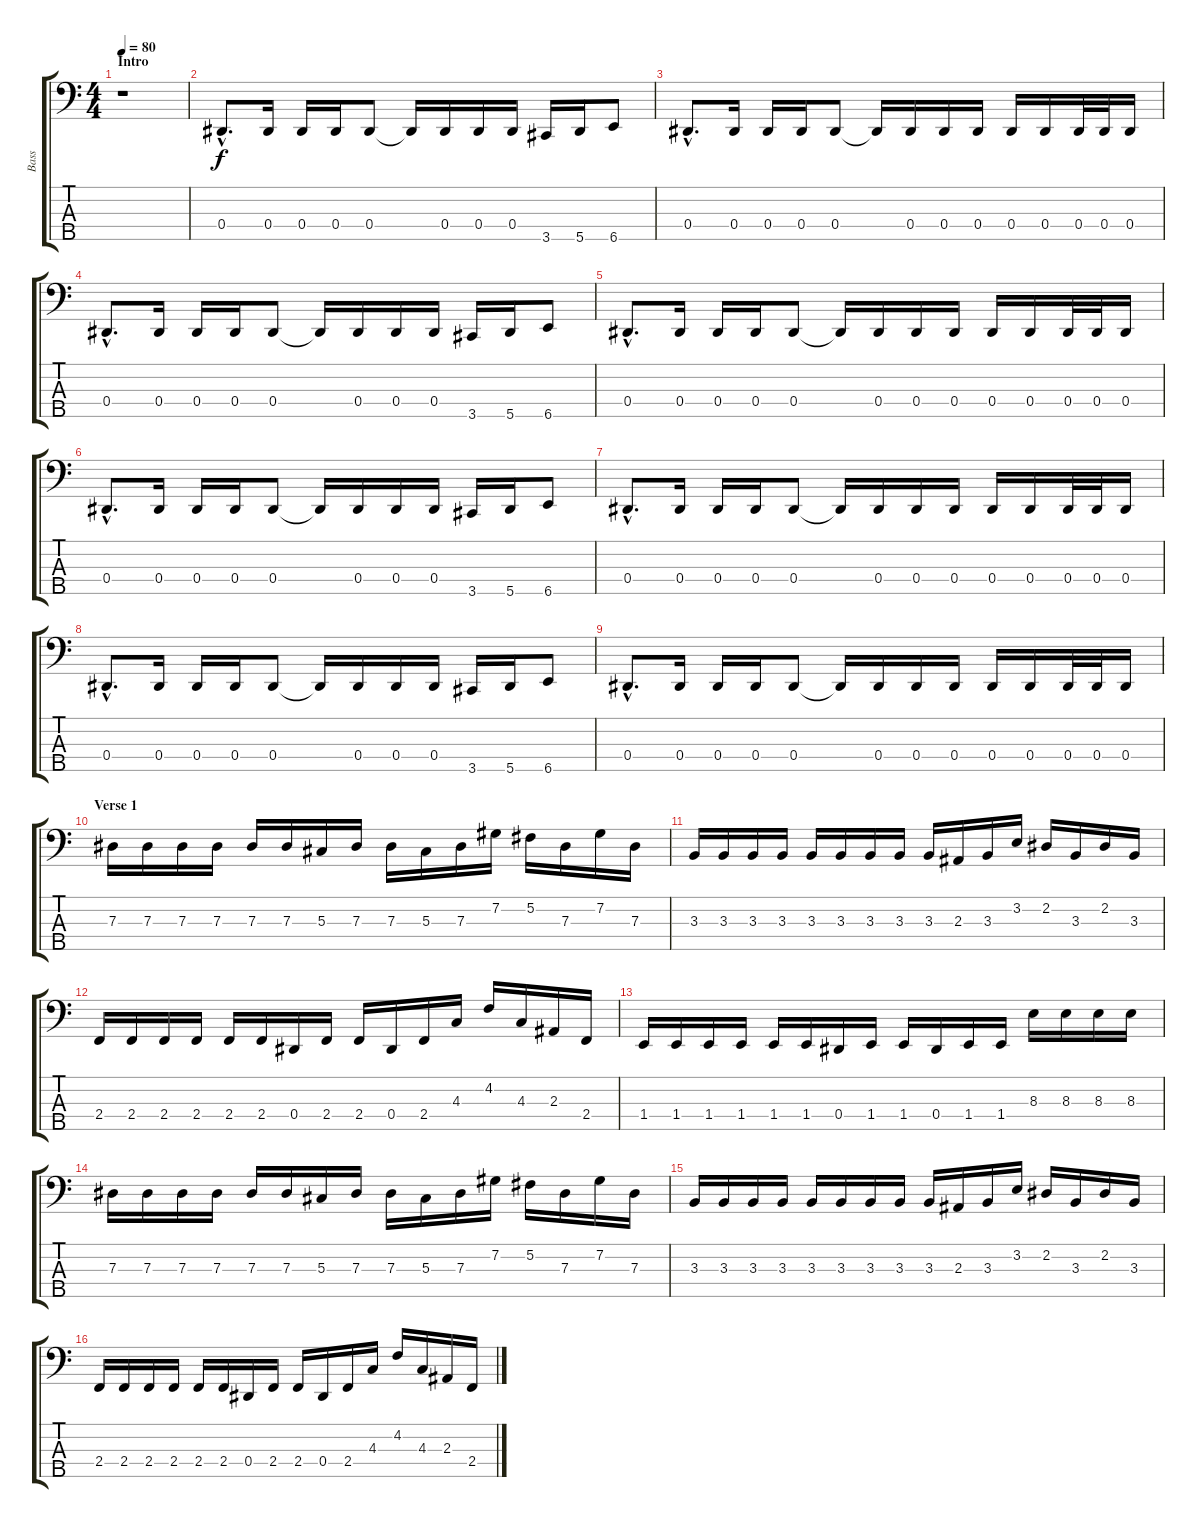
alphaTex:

\track ("Bass" "Bass") {instrument electricbasspick}
\staff {score tabs}
\tuning (Gb2 Db2 Ab1 Eb1 Bb0) {hide}
\ts (4 4)
\section ("" "Intro")
\tempo 80
\clef f4
\ks c
r.1{dy f instrument electricbasspick} |
0.4{hac}.8{d} 0.4.16 0.4.16 0.4.16 0.4.8 0.4{t}.16 0.4.16 0.4.16 0.4.16 3.5.16 5.5.16 6.5.8 |
0.4{hac}.8{d} 0.4.16 0.4.16 0.4.16 0.4.8 0.4{t}.16 0.4.16 0.4.16 0.4.16 0.4.16 0.4.16 0.4.32 0.4.32 0.4.16 |
0.4{hac}.8{d} 0.4.16 0.4.16 0.4.16 0.4.8 0.4{t}.16 0.4.16 0.4.16 0.4.16 3.5.16 5.5.16 6.5.8 |
0.4{hac}.8{d} 0.4.16 0.4.16 0.4.16 0.4.8 0.4{t}.16 0.4.16 0.4.16 0.4.16 0.4.16 0.4.16 0.4.32 0.4.32 0.4.16 |
0.4{hac}.8{d} 0.4.16 0.4.16 0.4.16 0.4.8 0.4{t}.16 0.4.16 0.4.16 0.4.16 3.5.16 5.5.16 6.5.8 |
0.4{hac}.8{d} 0.4.16 0.4.16 0.4.16 0.4.8 0.4{t}.16 0.4.16 0.4.16 0.4.16 0.4.16 0.4.16 0.4.32 0.4.32 0.4.16 |
0.4{hac}.8{d} 0.4.16 0.4.16 0.4.16 0.4.8 0.4{t}.16 0.4.16 0.4.16 0.4.16 3.5.16 5.5.16 6.5.8 |
0.4{hac}.8{d} 0.4.16 0.4.16 0.4.16 0.4.8 0.4{t}.16 0.4.16 0.4.16 0.4.16 0.4.16 0.4.16 0.4.32 0.4.32 0.4.16 |
\section ("" "Verse 1")
7.3.16 7.3.16 7.3.16 7.3.16 7.3.16 7.3.16 5.3.16 7.3.16 7.3.16 5.3.16 7.3.16 7.2.16 5.2.16 7.3.16 7.2.16 7.3.16 |
3.3.16 3.3.16 3.3.16 3.3.16 3.3.16 3.3.16 3.3.16 3.3.16 3.3.16 2.3.16 3.3.16 3.2.16 2.2.16 3.3.16 2.2.16 3.3.16 |
2.4.16 2.4.16 2.4.16 2.4.16 2.4.16 2.4.16 0.4.16 2.4.16 2.4.16 0.4.16 2.4.16 4.3.16 4.2.16 4.3.16 2.3.16 2.4.16 |
1.4.16 1.4.16 1.4.16 1.4.16 1.4.16 1.4.16 0.4.16 1.4.16 1.4.16 0.4.16 1.4.16 1.4.16 8.3.16 8.3.16 8.3.16 8.3.16 |
7.3.16 7.3.16 7.3.16 7.3.16 7.3.16 7.3.16 5.3.16 7.3.16 7.3.16 5.3.16 7.3.16 7.2.16 5.2.16 7.3.16 7.2.16 7.3.16 |
3.3.16 3.3.16 3.3.16 3.3.16 3.3.16 3.3.16 3.3.16 3.3.16 3.3.16 2.3.16 3.3.16 3.2.16 2.2.16 3.3.16 2.2.16 3.3.16 |
2.4.16 2.4.16 2.4.16 2.4.16 2.4.16 2.4.16 0.4.16 2.4.16 2.4.16 0.4.16 2.4.16 4.3.16 4.2.16 4.3.16 2.3.16 2.4.16
